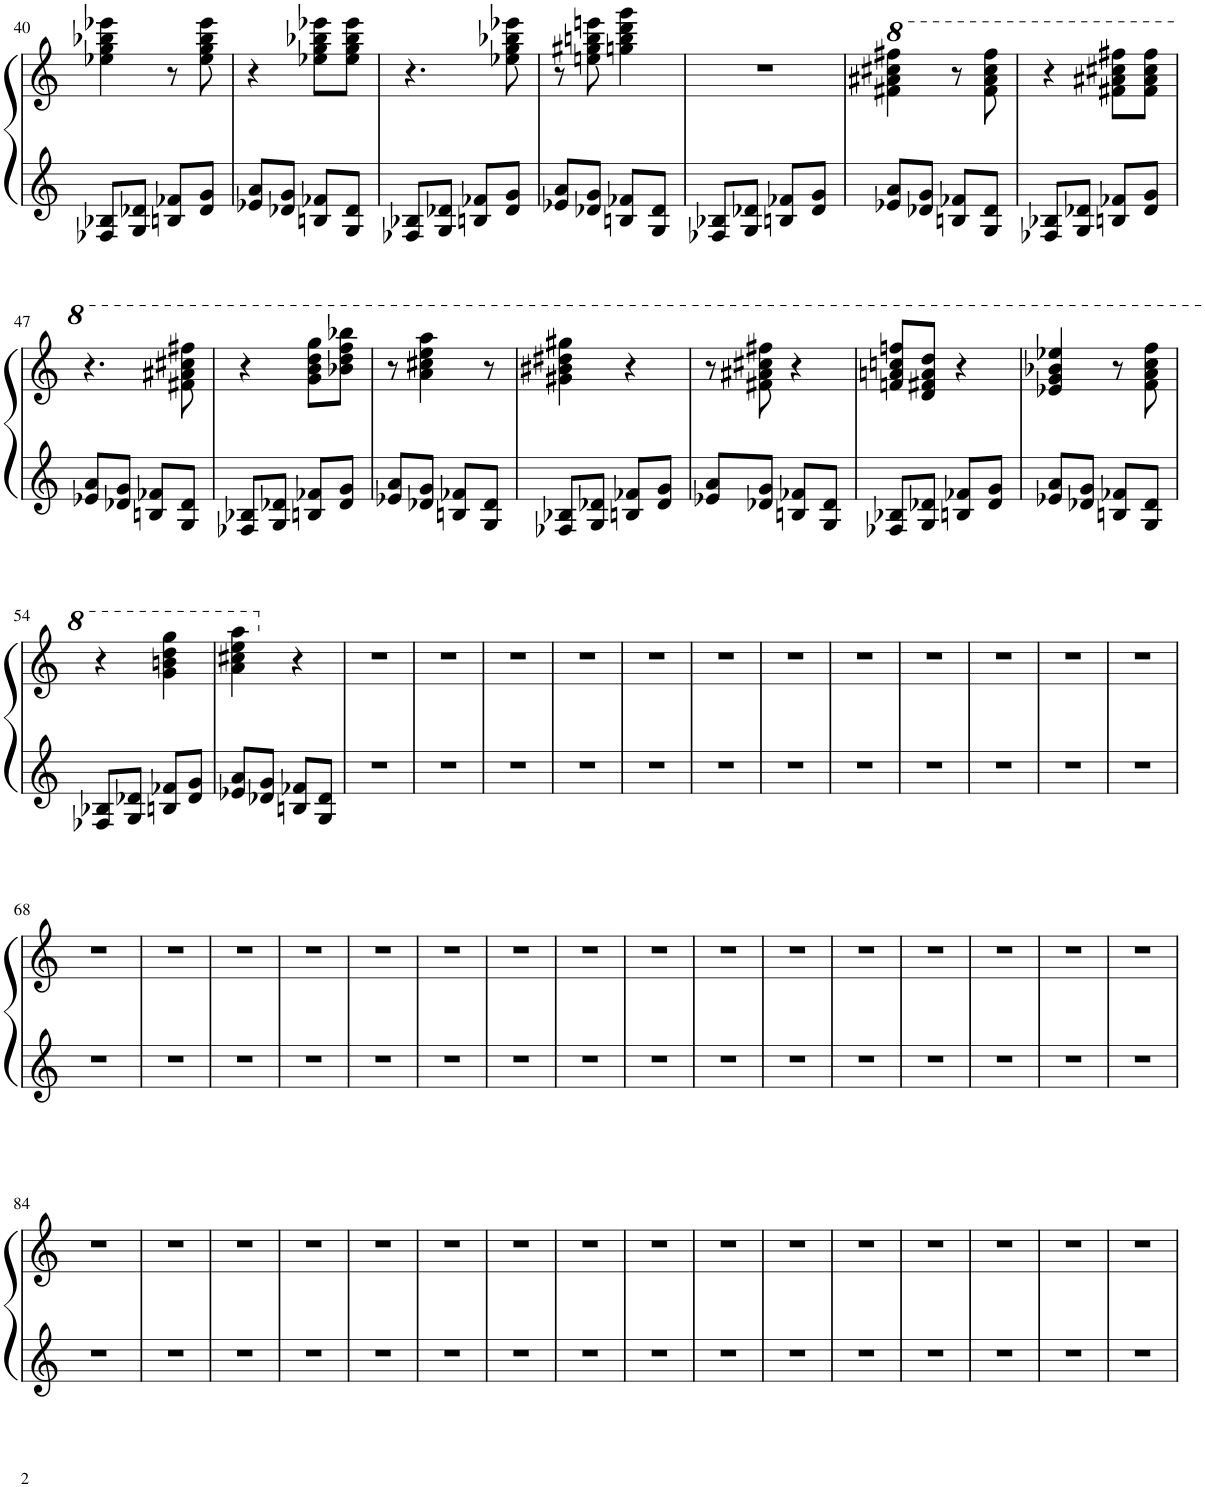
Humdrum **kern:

**kern	**kern
*part1	*part1
*staff2	*staff1
*I"Piano	*
*I'Pno.	*
!!LO:PB:g=z
*clefG2	*clefG2
*k[]	*k[]
*M2/4	*M2/4
=40	=40
8F-X/ 8B-X/L	4ee-X\ 4gg\ 4bb-X\ 4eee-X\
8G/ 8d-X/J	.
8Bn/ 8f-X/L	8r
8d-/ 8g/J	8ee-\ 8gg\ 8bb-\ 8eee-\
=41	=41
8e-X/ 8a/L	4r
8d-X/ 8g/J	.
8Bn/ 8f-X/L	8ee-X\ 8gg\ 8bb-X\ 8eee-X\L
8G/ 8d-/J	8ee-\ 8gg\ 8bb-\ 8eee-\J
=42	=42
8F-X/ 8B-X/L	4.r
8G/ 8d-X/J	.
8Bn/ 8f-X/L	.
8d-/ 8g/J	8ee-X\ 8gg\ 8bb-X\ 8eee-X\
=43	=43
8e-X/ 8a/L	8r
8d-X/ 8g/J	8een\ 8gg#X\ 8bbn\ 8eeen\
8Bn/ 8f-X/L	4ggn\ 4bb\ 4ddd\ 4ggg\
8G/ 8d-/J	.
=44	=44
8F-X/ 8B-X/L	2r
8G/ 8d-X/J	.
8Bn/ 8f-X/L	.
8d-/ 8g/J	.
=45	=45
*	*8va
8e-X/ 8a/L	4ff#X\ 4aa#X\ 4ccc#X\ 4fff#X\
8d-X/ 8g/J	.
8Bn/ 8f-X/L	8r
8G/ 8d-/J	8ff#\ 8aa#\ 8ccc#\ 8fff#\
=46	=46
8F-X/ 8B-X/L	4r
8G/ 8d-X/J	.
8Bn/ 8f-X/L	8ff#X\ 8aa#X\ 8ccc#X\ 8fff#X\L
8d-/ 8g/J	8ff#\ 8aa#\ 8ccc#\ 8fff#\J
!!LO:LB:g=z
=47	=47
8e-X/ 8a/L	4.r
8d-X/ 8g/J	.
8Bn/ 8f-X/L	.
8G/ 8d-/J	8ff#X\ 8aa#X\ 8ccc#X\ 8fff#X\
=48	=48
8F-X/ 8B-X/L	4r
8G/ 8d-X/J	.
8Bn/ 8f-X/L	8gg\ 8bb\ 8ddd\ 8ggg\L
8d-/ 8g/J	8bb-X\ 8ddd\ 8fff\ 8bbb-X\J
=49	=49
8e-X/ 8a/L	8r
8d-X/ 8g/J	4aa\ 4ccc#X\ 4eee\ 4aaa\
8Bn/ 8f-X/L	.
8G/ 8d-/J	8r
=50	=50
8F-X/ 8B-X/L	4gg#X\ 4bb#X\ 4ddd#X\ 4ggg#X\
8G/ 8d-X/J	.
8Bn/ 8f-X/L	4r
8d-/ 8g/J	.
=51	=51
8e-X/ 8a/L	8r
8d-X/ 8g/J	8ff#X\ 8aa#X\ 8ccc#X\ 8fff#X\
8Bn/ 8f-X/L	4r
8G/ 8d-/J	.
=52	=52
8F-X/ 8B-X/L	8ffn/ 8aan/ 8cccn/ 8fffn/L
8G/ 8d-X/J	8dd/ 8ff#X/ 8aa/ 8ddd/J
8Bn/ 8f-X/L	4r
8d-/ 8g/J	.
=53	=53
8e-X/ 8a/L	4ee-X/ 4gg/ 4bb-X/ 4eee-X/
8d-X/ 8g/J	.
8Bn/ 8f-X/L	8r
8G/ 8d-/J	8ff\ 8aa\ 8ccc\ 8fff\
!!LO:LB:g=z
=54	=54
8F-X/ 8B-X/L	4r
8G/ 8d-X/J	.
8Bn/ 8f-X/L	4gg\ 4bbn\ 4ddd\ 4ggg\
8d-/ 8g/J	.
=55	=55
8e-X/ 8a/L	4aa\ 4ccc#X\ 4eee\ 4aaa\
8d-X/ 8g/J	.
*	*X8va
8Bn/ 8f-X/L	4r
8G/ 8d-/J	.
=56	=56
2r	2r
=57	=57
2r	2r
=58	=58
2r	2r
=59	=59
2r	2r
=60	=60
2r	2r
=61	=61
2r	2r
=62	=62
2r	2r
=63	=63
2r	2r
=64	=64
2r	2r
=65	=65
2r	2r
=66	=66
2r	2r
=67	=67
2r	2r
!!LO:LB:g=z
=68	=68
2r	2r
=69	=69
2r	2r
=70	=70
2r	2r
=71	=71
2r	2r
=72	=72
2r	2r
=73	=73
2r	2r
=74	=74
2r	2r
=75	=75
2r	2r
=76	=76
2r	2r
=77	=77
2r	2r
=78	=78
2r	2r
=79	=79
2r	2r
=80	=80
2r	2r
=81	=81
2r	2r
=82	=82
2r	2r
=83	=83
2r	2r
!!LO:LB:g=z
=84	=84
2r	2r
=85	=85
2r	2r
=86	=86
2r	2r
=87	=87
2r	2r
=88	=88
2r	2r
=89	=89
2r	2r
=90	=90
2r	2r
=91	=91
2r	2r
=92	=92
2r	2r
=93	=93
2r	2r
=94	=94
2r	2r
=95	=95
2r	2r
=96	=96
2r	2r
=97	=97
2r	2r
=98	=98
2r	2r
=99	=99
2r	2r
=	=
*-	*-
